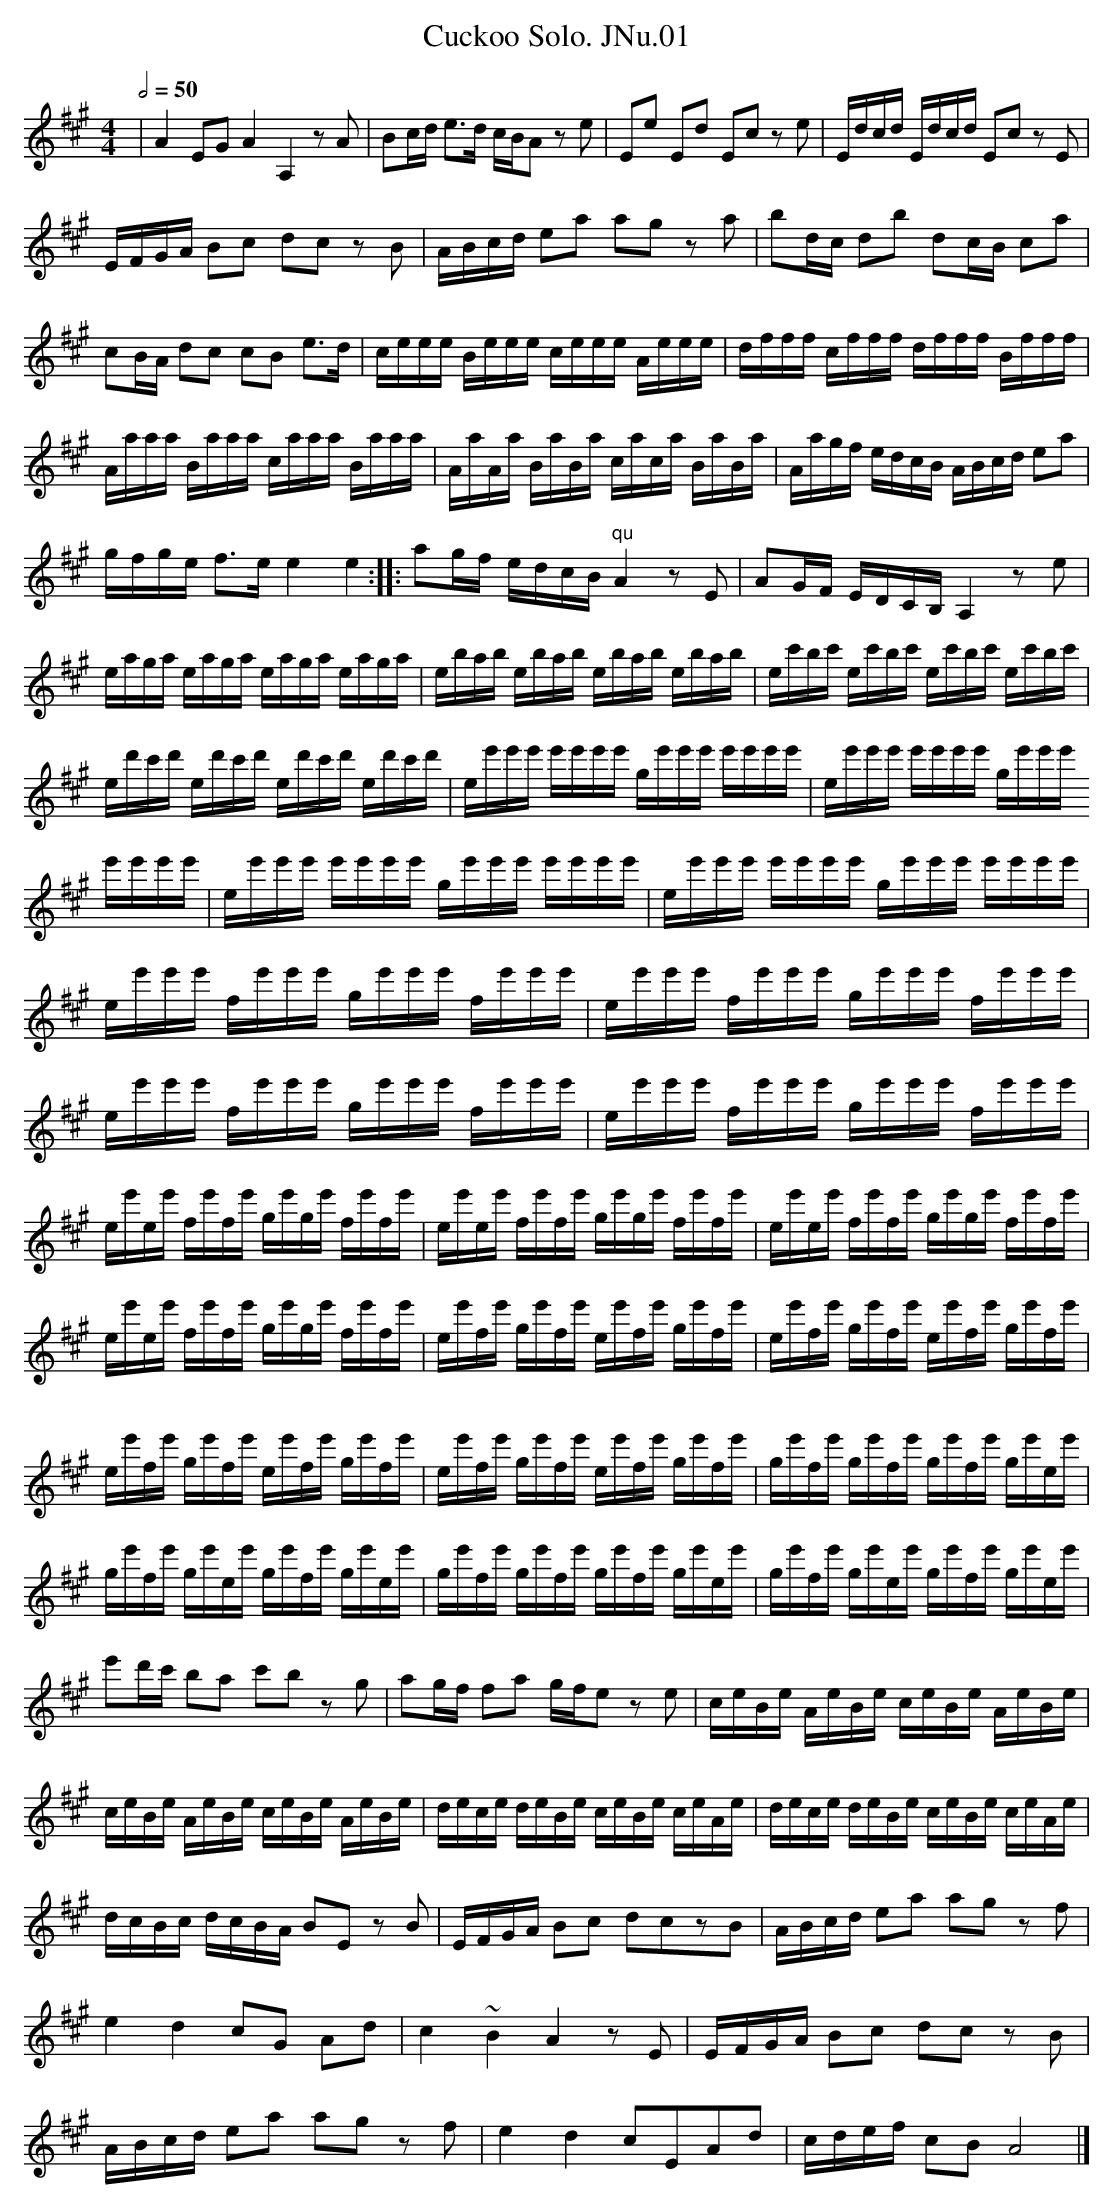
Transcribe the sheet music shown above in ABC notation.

X:1
T:Cuckoo Solo. JNu.01
M:4/4
L:1/16
Q:1/2=50
K:A
|A4E2G2 A4A,4z2A2|B2cd e3d cBA2 z2e2|\
E2e2 E2d2 E2c2 z2e2|Edcd Edcd E2c2 z2E2|\
EFGA B2c2 d2c2 z2B2|ABcd e2a2 a2g2 z2a2|\
b2dc d2b2 d2cB c2a2|c2BA d2c2 c2B2 e3d|\
ceee Beee ceee Aeee|dfff cfff dfff Bfff|\
Aaaa Baaa caaa Baaa|AaAa BaBa caca BaBa|\
Aagf edcB ABcd e2a2|gfge f3e e4e4:|\
|:a2gf edcB "qu"A4z2E2|A2GF EDCB,A,4z2e2|eaga eaga eaga eaga|\
ebab ebab ebab ebab|ec'bc' ec'bc' ec'bc' ec'bc'|\
ed'c'd' ed'c'd' ed'c'd' ed'c'd' |\
ee'e'e' e'e'e'e' ge'e'e' e'e'e'e'|ee'e'e' e'e'e'e' ge'e'e' e'e'e'e'|\
ee'e'e' e'e'e'e' ge'e'e' e'e'e'e'|ee'e'e' e'e'e'e' ge'e'e' e'e'e'e'|\
ee'e'e' fe'e'e' ge'e'e' fe'e'e'|ee'e'e' fe'e'e' ge'e'e' fe'e'e'|\
ee'e'e' fe'e'e' ge'e'e' fe'e'e'|ee'e'e' fe'e'e' ge'e'e' fe'e'e'|\
ee'ee' fe'fe' ge'ge' fe'fe'|ee'ee' fe'fe' ge'ge' fe'fe'|\
ee'ee' fe'fe' ge'ge' fe'fe'|ee'ee' fe'fe' ge'ge' fe'fe'|\
ee'fe' ge'fe' ee'fe' ge'fe'|ee'fe' ge'fe' ee'fe' ge'fe'|\
ee'fe' ge'fe' ee'fe' ge'fe'|ee'fe' ge'fe' ee'fe' ge'fe'|\
ge'fe' ge'fe' ge'fe' ge'ee'|ge'fe' ge'ee' ge'fe' ge'ee'|\
ge'fe' ge'fe' ge'fe' ge'ee'|ge'fe' ge'ee' ge'fe' ge'ee'|\
e'2d'c' b2a2 c'2b2 z2g2|a2gf f2a2 gfe2 z2e2|\
ceBe AeBe ceBe AeBe|ceBe AeBe ceBe AeBe|\
dece deBe ceBe ceAe|dece deBe ceBe ceAe|\
dcBc dcBA B2E2 z2B2|EFGA B2c2 d2c2z2B2|\
ABcd e2a2 a2g2 z2f2|e4d4c2G2 A2d2|c4~B4A4 z2E2|\
EFGA B2c2 d2c2 z2B2|ABcd e2a2 a2g2 z2f2|e4d4c2E2A2d2|cdef c2B2A8|]
